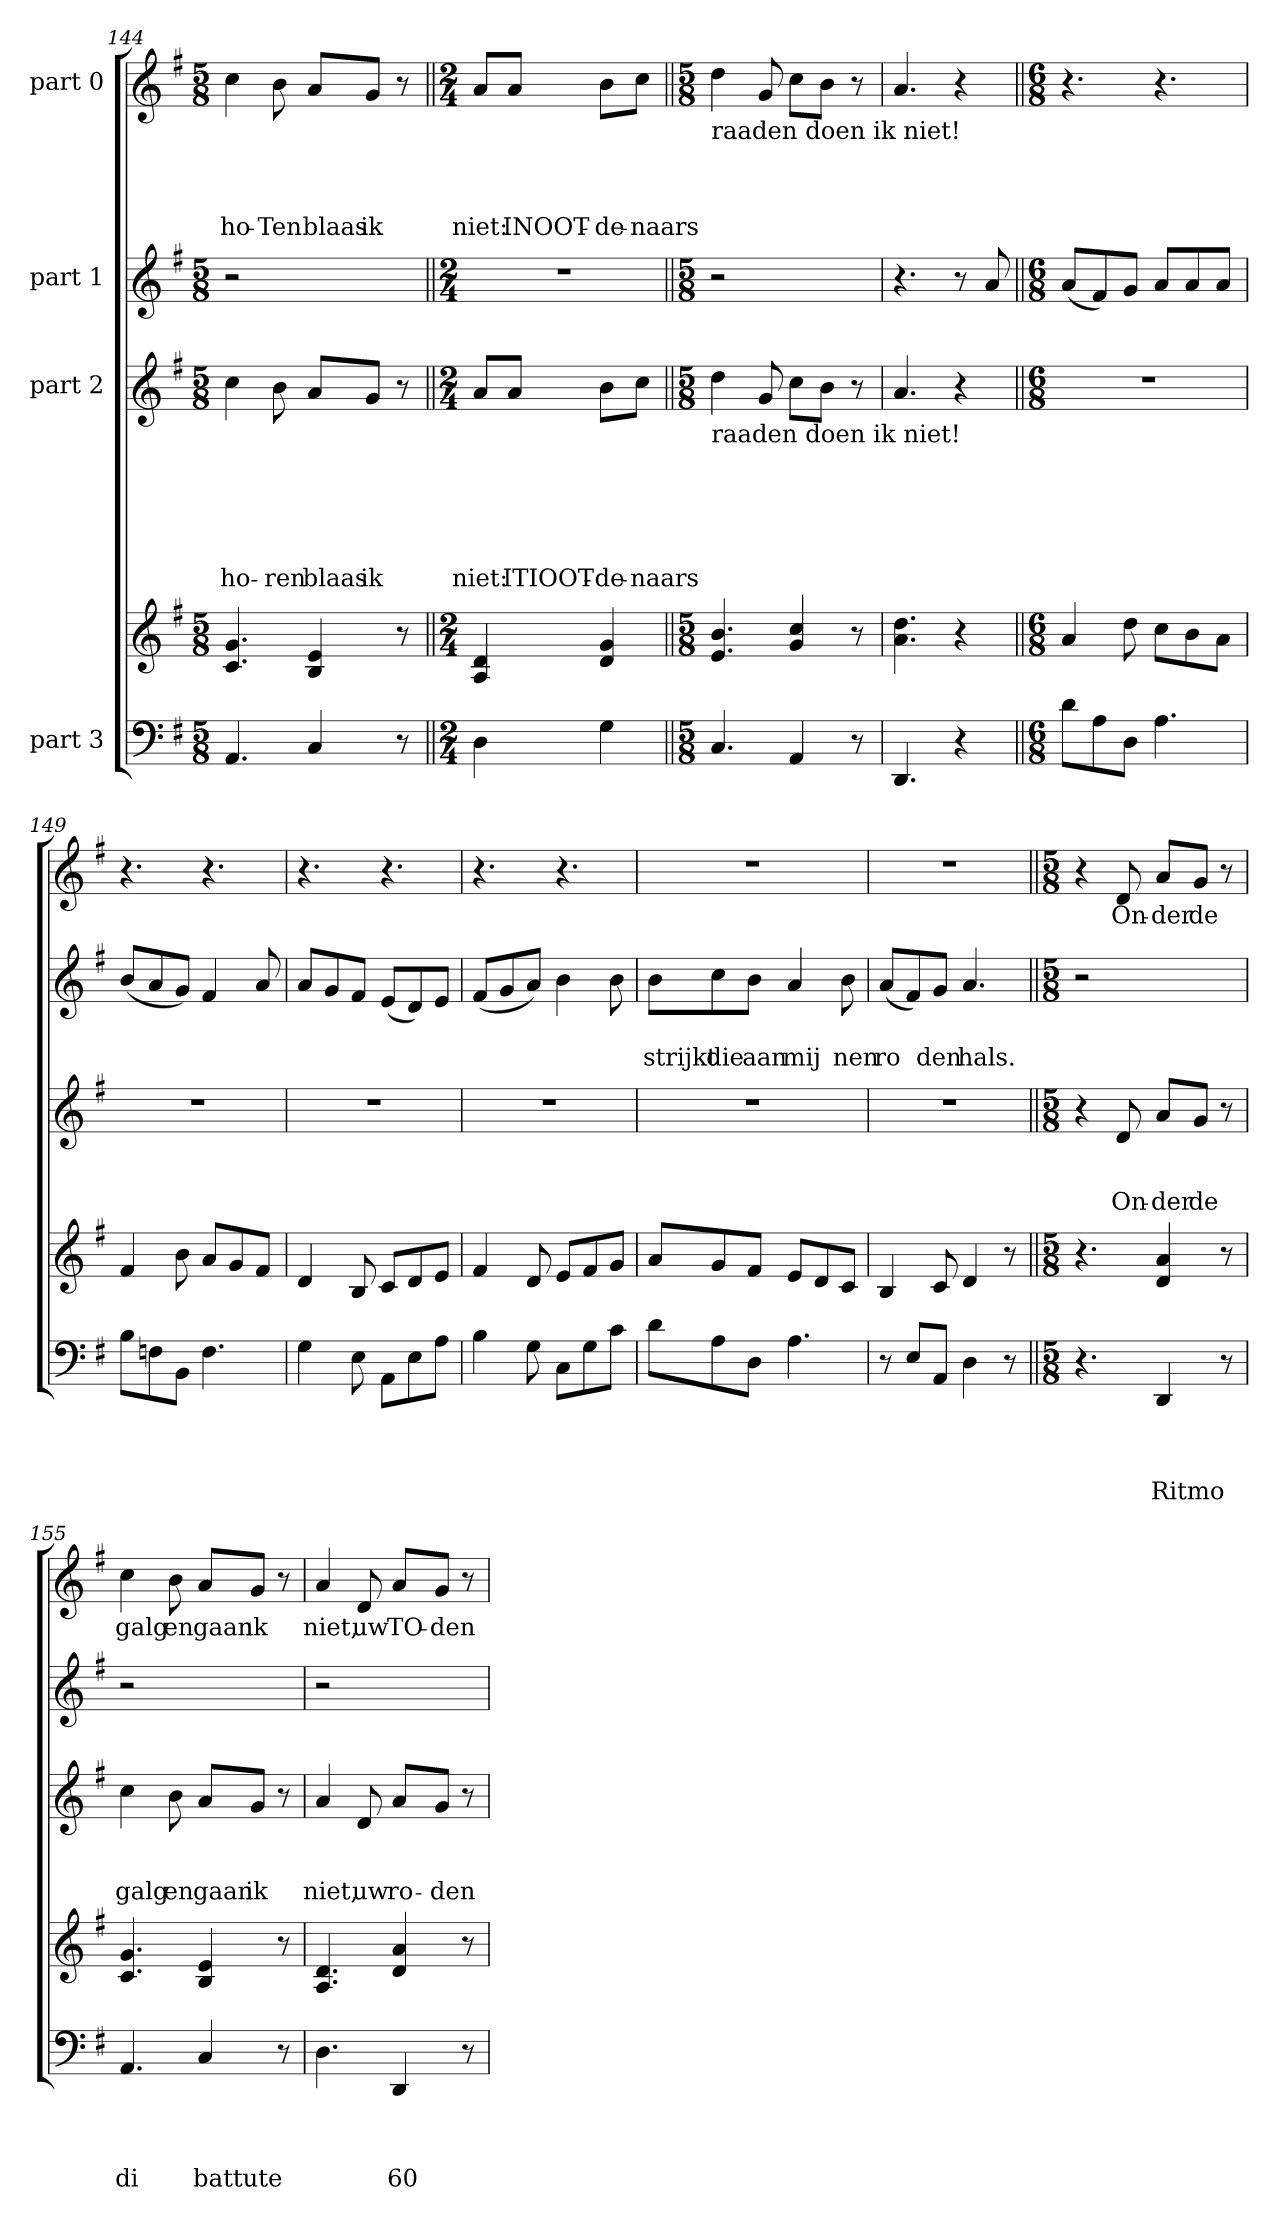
**kern	**text	**text	**text	**text	**kern	**kern	**text	**text	**text	**text	**text	**text	**kern	**text	**text	**kern	**text	**text	**text	**text
*part4	*part4	*part4	*part4	*part4	*part4	*part3	*part3	*part3	*part3	*part3	*part3	*part3	*part2	*part2	*part2	*part1	*part1	*part1	*part1	*part1
*staff5	*staff5	*staff5	*staff5	*staff5	*staff4	*staff3	*staff3	*staff3	*staff3	*staff3	*staff3	*staff3	*staff2	*staff2	*staff2	*staff1	*staff1	*staff1	*staff1	*staff1
*I"part 3	*	*	*	*	*	*I"part 2	*	*	*	*	*	*	*I"part 1	*	*	*I"part 0	*	*	*	*
*clefF4	*	*	*	*	*clefG2	*clefG2	*	*	*	*	*	*	*clefG2	*	*	*clefG2	*	*	*	*
*k[f#]	*	*	*	*	*k[f#]	*k[f#]	*	*	*	*	*	*	*k[f#]	*	*	*k[f#]	*	*	*	*
*M5/8	*	*	*	*	*M5/8	*M5/8	*	*	*	*	*	*	*M5/8	*	*	*M5/8	*	*	*	*
=144	=144	=144	=144	=144	=144	=144	=144	=144	=144	=144	=144	=144	=144	=144	=144	=144	=144	=144	=144	=144
!	!	!	!	!	!	!	!	!	!	!	!	!LO:LY:b	!LO:N:vis=2	!	!	!	!	!	!	!LO:LY:b
4.AA/	.	.	.	.	4.c/ 4.g/	4cc\	.	.	.	.	.	ho-	2.r	.	.	4cc\	.	.	.	ho-
!	!	!	!	!	!	!	!	!	!	!	!	!LO:LY:b	!	!	!	!	!	!	!	!LO:LY:b
.	.	.	.	.	.	8b\	.	.	.	.	.	ren	.	.	.	8b\	.	.	.	Ten
!	!	!	!	!	!	!	!	!	!	!	!	!LO:LY:b	!	!	!	!	!	!	!	!LO:LY:b
4C/	.	.	.	.	4B/ 4e/	8a/L	.	.	.	.	.	blaas	.	.	.	8a/L	.	.	.	blaas
!	!	!	!	!	!	!	!	!	!	!	!	!LO:LY:b	!	!	!	!	!	!	!	!LO:LY:b
.	.	.	.	.	.	8g/J	.	.	.	.	.	ik	.	.	.	8g/J	.	.	.	ik
8r	.	.	.	.	8r	8r	.	.	.	.	.	.	.	.	.	8r	.	.	.	.
=145||	=145||	=145||	=145||	=145||	=145||	=145||	=145||	=145||	=145||	=145||	=145||	=145||	=145||	=145||	=145||	=145||	=145||	=145||	=145||	=145||
*M2/4	*	*	*	*	*M2/4	*M2/4	*	*	*	*	*	*	*M2/4	*	*	*M2/4	*	*	*	*
*	*	*	*	*	*	*	*	*	*	*	*	*	*	*	*	*MM60	*	*	*	*
!	!	!	!	!	!	!	!	!	!	!	!	!LO:LY:b	!	!	!	!	!	!	!	!LO:LY:b
4D\	.	.	.	.	4A/ 4d/	8a/L	.	.	.	.	.	niet:	2r	.	.	8a/L	.	.	.	niet:
!	!	!	!	!	!	!	!	!	!	!	!	!LO:LY:b	!	!	!	!	!	!	!	!LO:LY:b
.	.	.	.	.	.	8a/J	.	.	.	.	.	ITIOOT-	.	.	.	8a/J	.	.	.	INOOT-
!	!	!	!	!	!	!	!	!	!	!	!	!LO:LY:b	!	!	!	!	!	!	!	!LO:LY:b
4G\	.	.	.	.	4d/ 4g/	8b\L	.	.	.	.	.	de-	.	.	.	8b\L	.	.	.	de-
!	!	!	!	!	!	!	!	!	!	!	!	!LO:LY:b	!	!	!	!	!	!	!	!LO:LY:b
.	.	.	.	.	.	8cc\J	.	.	.	.	.	naars	.	.	.	8cc\J	.	.	.	naars
!!LO:PB:g=z
=146||	=146||	=146||	=146||	=146||	=146||	=146||	=146||	=146||	=146||	=146||	=146||	=146||	=146||	=146||	=146||	=146||	=146||	=146||	=146||	=146||
*M5/8	*	*	*	*	*M5/8	*M5/8	*	*	*	*	*	*	*M5/8	*	*	*M5/8	*	*	*	*
!	!	!	!	!	!	!	!	!	!	!	!	!	!	!	!	!LO:TX:b:t=raaden doen ik niet!	!	!	!	!
!	!	!	!	!	!	!LO:TX:b:t=raaden doen ik niet!	!	!	!	!	!	!	!	!	!	!	!	!	!	!
!	!	!	!	!	!	!	!	!	!	!	!	!	!LO:N:vis=2	!	!	!	!	!	!	!
4.C/	.	.	.	.	4.e/ 4.b/	4dd\	.	.	.	.	.	.	2.r	.	.	4dd\	.	.	.	.
.	.	.	.	.	.	8g/	.	.	.	.	.	.	.	.	.	8g/	.	.	.	.
4AA/	.	.	.	.	4g/ 4cc/	8cc\L	.	.	.	.	.	.	.	.	.	8cc\L	.	.	.	.
.	.	.	.	.	.	8b\J	.	.	.	.	.	.	.	.	.	8b\J	.	.	.	.
8r	.	.	.	.	8r	8r	.	.	.	.	.	.	.	.	.	8r	.	.	.	.
=147	=147	=147	=147	=147	=147	=147	=147	=147	=147	=147	=147	=147	=147	=147	=147	=147	=147	=147	=147	=147
4.DD/	.	.	.	.	4.a\ 4.dd\	4.a/	.	.	.	.	.	.	4.r	.	.	4.a/	.	.	.	.
4r	.	.	.	.	4r	4r	.	.	.	.	.	.	8r	.	.	4r	.	.	.	.
.	.	.	.	.	.	.	.	.	.	.	.	.	8a/	.	.	.	.	.	.	.
=148||	=148||	=148||	=148||	=148||	=148||	=148||	=148||	=148||	=148||	=148||	=148||	=148||	=148||	=148||	=148||	=148||	=148||	=148||	=148||	=148||
*M6/8	*	*	*	*	*M6/8	*M6/8	*	*	*	*	*	*	*M6/8	*	*	*M6/8	*	*	*	*
!	!	!	!	!	!	!LO:N:vis=2	!	!	!	!	!	!	!	!	!	!	!	!	!	!
8d\L	.	.	.	.	4a/	2.r	.	.	.	.	.	.	(8a/L	.	.	4.r	.	.	.	.
8A\	.	.	.	.	.	.	.	.	.	.	.	.	8f#/)	.	.	.	.	.	.	.
8D\J	.	.	.	.	8dd\	.	.	.	.	.	.	.	8g/J	.	.	.	.	.	.	.
4.A\	.	.	.	.	8cc\L	.	.	.	.	.	.	.	8a/L	.	.	4.r	.	.	.	.
.	.	.	.	.	8b\	.	.	.	.	.	.	.	8a/	.	.	.	.	.	.	.
.	.	.	.	.	8a\J	.	.	.	.	.	.	.	8a/J	.	.	.	.	.	.	.
=149	=149	=149	=149	=149	=149	=149	=149	=149	=149	=149	=149	=149	=149	=149	=149	=149	=149	=149	=149	=149
!	!	!	!	!	!	!LO:N:vis=2	!	!	!	!	!	!	!	!	!	!	!	!	!	!
8B\L	.	.	.	.	4f#/	2.r	.	.	.	.	.	.	(8b/L	.	.	4.r	.	.	.	.
8Fn\	.	.	.	.	.	.	.	.	.	.	.	.	8a/	.	.	.	.	.	.	.
8BB\J	.	.	.	.	8b\	.	.	.	.	.	.	.	8g/J)	.	.	.	.	.	.	.
4.F\	.	.	.	.	8a/L	.	.	.	.	.	.	.	4f#/	.	.	4.r	.	.	.	.
.	.	.	.	.	8g/	.	.	.	.	.	.	.	.	.	.	.	.	.	.	.
.	.	.	.	.	8f#/J	.	.	.	.	.	.	.	8a/	.	.	.	.	.	.	.
=150	=150	=150	=150	=150	=150	=150	=150	=150	=150	=150	=150	=150	=150	=150	=150	=150	=150	=150	=150	=150
!	!	!	!	!	!	!LO:N:vis=2	!	!	!	!	!	!	!	!	!	!	!	!	!	!
4G\	.	.	.	.	4d/	2.r	.	.	.	.	.	.	8a/L	.	.	4.r	.	.	.	.
.	.	.	.	.	.	.	.	.	.	.	.	.	8g/	.	.	.	.	.	.	.
8E\	.	.	.	.	8B/	.	.	.	.	.	.	.	8f#/J	.	.	.	.	.	.	.
8AA\L	.	.	.	.	8c/L	.	.	.	.	.	.	.	(8e/L	.	.	4.r	.	.	.	.
8E\	.	.	.	.	8d/	.	.	.	.	.	.	.	8d/)	.	.	.	.	.	.	.
8A\J	.	.	.	.	8e/J	.	.	.	.	.	.	.	8e/J	.	.	.	.	.	.	.
=151	=151	=151	=151	=151	=151	=151	=151	=151	=151	=151	=151	=151	=151	=151	=151	=151	=151	=151	=151	=151
!	!	!	!	!	!	!LO:N:vis=2	!	!	!	!	!	!	!	!	!	!	!	!	!	!
4B\	.	.	.	.	4f#/	2.r	.	.	.	.	.	.	(8f#/L	.	.	4.r	.	.	.	.
.	.	.	.	.	.	.	.	.	.	.	.	.	8g/	.	.	.	.	.	.	.
8G\	.	.	.	.	8d/	.	.	.	.	.	.	.	8a/J)	.	.	.	.	.	.	.
8C\L	.	.	.	.	8e/L	.	.	.	.	.	.	.	4b\	.	.	4.r	.	.	.	.
8G\	.	.	.	.	8f#/	.	.	.	.	.	.	.	.	.	.	.	.	.	.	.
8c\J	.	.	.	.	8g/J	.	.	.	.	.	.	.	8b\	.	.	.	.	.	.	.
!!LO:LB:g=z
=152	=152	=152	=152	=152	=152	=152	=152	=152	=152	=152	=152	=152	=152	=152	=152	=152	=152	=152	=152	=152
!	!	!	!	!	!	!LO:N:vis=2	!	!	!	!	!	!	!	!	!LO:LY:b	!LO:N:vis=2	!	!	!	!
8d\L	.	.	.	.	8a/L	2.r	.	.	.	.	.	.	8b\L	.	strijkt	2.r	.	.	.	.
!	!	!	!	!	!	!	!	!	!	!	!	!	!	!	!LO:LY:b	!	!	!	!	!
8A\	.	.	.	.	8g/	.	.	.	.	.	.	.	8cc\	.	die	.	.	.	.	.
!	!	!	!	!	!	!	!	!	!	!	!	!	!	!	!LO:LY:b	!	!	!	!	!
8D\J	.	.	.	.	8f#/J	.	.	.	.	.	.	.	8b\J	.	aan	.	.	.	.	.
!	!	!	!	!	!	!	!	!	!	!	!	!	!	!	!LO:LY:b	!	!	!	!	!
4.A\	.	.	.	.	8e/L	.	.	.	.	.	.	.	4a/	.	mij	.	.	.	.	.
.	.	.	.	.	8d/	.	.	.	.	.	.	.	.	.	.	.	.	.	.	.
!	!	!	!	!	!	!	!	!	!	!	!	!	!	!	!LO:LY:b	!	!	!	!	!
.	.	.	.	.	8c/J	.	.	.	.	.	.	.	8b\	.	nen	.	.	.	.	.
=153	=153	=153	=153	=153	=153	=153	=153	=153	=153	=153	=153	=153	=153	=153	=153	=153	=153	=153	=153	=153
*	*	*	*	*	*	*	*	*	*	*	*	*	*	*	*	*MM90	*	*	*	*
!	!	!	!	!	!	!LO:N:vis=2	!	!	!	!	!	!	!	!	!LO:LY:b	!LO:N:vis=2	!	!	!	!
8r	.	.	.	.	4B/	2.r	.	.	.	.	.	.	(8a/L	.	ro	2.r	.	.	.	.
8E/L	.	.	.	.	.	.	.	.	.	.	.	.	8f#/)	.	.	.	.	.	.	.
!	!	!	!	!	!	!	!	!	!	!	!	!	!	!	!LO:LY:b	!	!	!	!	!
8AA/J	.	.	.	.	8c/	.	.	.	.	.	.	.	8g/J	.	den	.	.	.	.	.
!	!	!	!	!	!	!	!	!	!	!	!	!	!	!	!LO:LY:b	!	!	!	!	!
4D\	.	.	.	.	4d/	.	.	.	.	.	.	.	4.a/	.	hals.	.	.	.	.	.
8r	.	.	.	.	8r	.	.	.	.	.	.	.	.	.	.	.	.	.	.	.
=154||	=154||	=154||	=154||	=154||	=154||	=154||	=154||	=154||	=154||	=154||	=154||	=154||	=154||	=154||	=154||	=154||	=154||	=154||	=154||	=154||
*M5/8	*	*	*	*	*M5/8	*M5/8	*	*	*	*	*	*	*M5/8	*	*	*M5/8	*	*	*	*
!	!	!	!	!	!	!	!	!	!	!	!	!	!LO:N:vis=2	!	!	!	!	!	!	!
4.r	.	.	.	.	4.r	4r	.	.	.	.	.	.	2.r	.	.	4r	.	.	.	.
!	!	!	!	!	!	!	!	!	!LO:LY:b	!	!	!	!	!	!	!	!LO:LY:b	!	!	!
.	.	.	.	.	.	8d/	.	.	On-	.	.	.	.	.	.	8d/	On-	.	.	.
!	!	!	!	!LO:LY:b	!	!	!	!	!LO:LY:b	!	!	!	!	!	!	!	!LO:LY:b	!	!	!
4DD/	.	.	.	Ritmo	4d/ 4a/	8a/L	.	.	der	.	.	.	.	.	.	8a/L	der	.	.	.
!	!	!	!	!	!	!	!	!	!LO:LY:b	!	!	!	!	!	!	!	!LO:LY:b	!	!	!
.	.	.	.	.	.	8g/J	.	.	de	.	.	.	.	.	.	8g/J	de	.	.	.
8r	.	.	.	.	8r	8r	.	.	.	.	.	.	.	.	.	8r	.	.	.	.
=155	=155	=155	=155	=155	=155	=155	=155	=155	=155	=155	=155	=155	=155	=155	=155	=155	=155	=155	=155	=155
!	!	!	!	!LO:LY:b	!	!	!	!	!LO:LY:b	!	!	!	!LO:N:vis=2	!	!	!	!LO:LY:b	!	!	!
4.AA/	.	.	.	di	4.c/ 4.g/	4cc\	.	.	galg	.	.	.	2.r	.	.	4cc\	galg	.	.	.
!	!	!	!	!	!	!	!	!	!LO:LY:b	!	!	!	!	!	!	!	!LO:LY:b	!	!	!
.	.	.	.	.	.	8b\	.	.	en	.	.	.	.	.	.	8b\	en	.	.	.
!	!	!	!	!LO:LY:b	!	!	!	!	!LO:LY:b	!	!	!	!	!	!	!	!LO:LY:b	!	!	!
4C/	.	.	.	battute	4B/ 4e/	8a/L	.	.	gaan	.	.	.	.	.	.	8a/L	gaan	.	.	.
!	!	!	!	!	!	!	!	!	!LO:LY:b	!	!	!	!	!	!	!	!LO:LY:b	!	!	!
.	.	.	.	.	.	8g/J	.	.	ik	.	.	.	.	.	.	8g/J	ık	.	.	.
8r	.	.	.	.	8r	8r	.	.	.	.	.	.	.	.	.	8r	.	.	.	.
=156	=156	=156	=156	=156	=156	=156	=156	=156	=156	=156	=156	=156	=156	=156	=156	=156	=156	=156	=156	=156
!	!	!	!	!	!	!	!	!	!LO:LY:b	!	!	!	!LO:N:vis=2	!	!	!	!LO:LY:b	!	!	!
4.D\	.	.	.	.	4.A/ 4.d/	4a/	.	.	niet,	.	.	.	2.r	.	.	4a/	niet,	.	.	.
!	!	!	!	!	!	!	!	!	!LO:LY:b	!	!	!	!	!	!	!	!LO:LY:b	!	!	!
.	.	.	.	.	.	8d/	.	.	uw	.	.	.	.	.	.	8d/	uw	.	.	.
!	!	!	!	!LO:LY:b	!	!	!	!	!LO:LY:b	!	!	!	!	!	!	!	!LO:LY:b	!	!	!
4DD/	.	.	.	60	4d/ 4a/	8a/L	.	.	ro-	.	.	.	.	.	.	8a/L	TO-	.	.	.
!	!	!	!	!	!	!	!	!	!LO:LY:b	!	!	!	!	!	!	!	!LO:LY:b	!	!	!
.	.	.	.	.	.	8g/J	.	.	den	.	.	.	.	.	.	8g/J	den	.	.	.
8r	.	.	.	.	8r	8r	.	.	.	.	.	.	.	.	.	8r	.	.	.	.
=	=	=	=	=	=	=	=	=	=	=	=	=	=	=	=	=	=	=	=	=
*-	*-	*-	*-	*-	*-	*-	*-	*-	*-	*-	*-	*-	*-	*-	*-	*-	*-	*-	*-	*-
